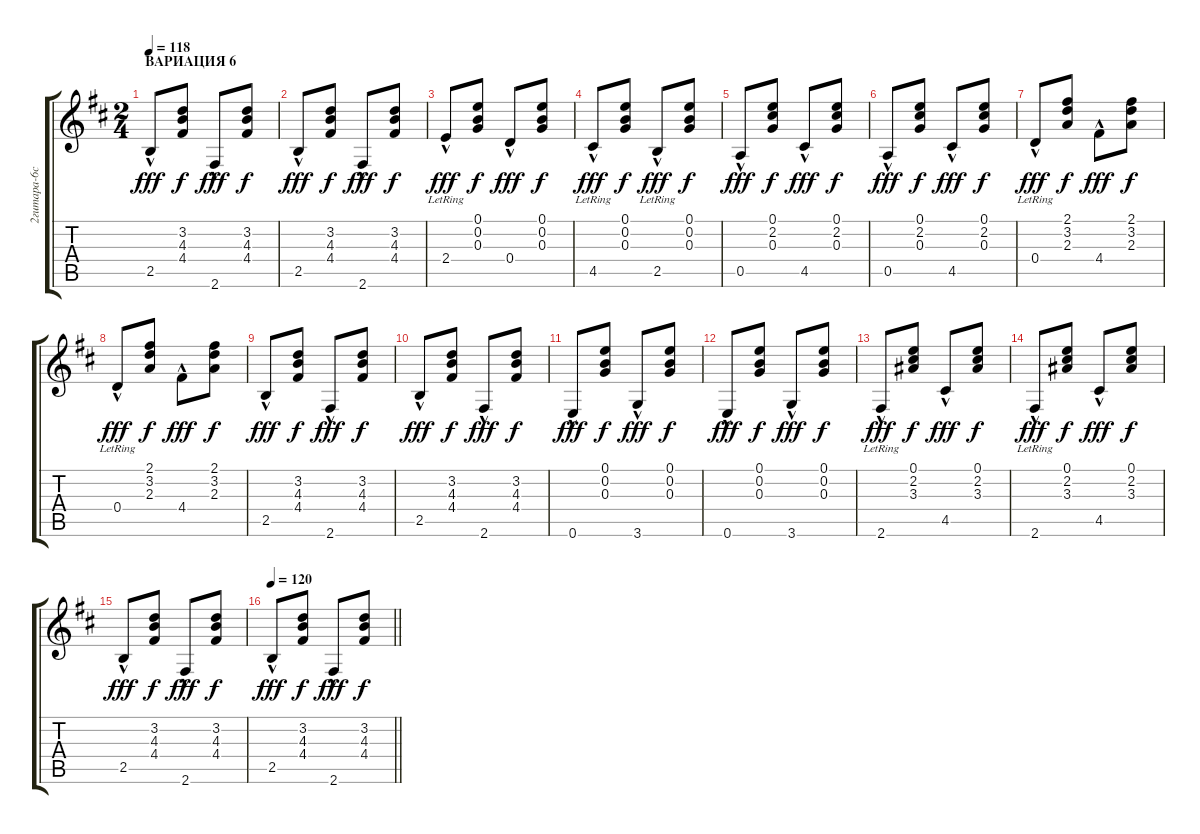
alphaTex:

\track ("2гитара-6стр" "2гитара-6с") {instrument acousticguitarnylon}
\staff {score tabs}
\tuning (E4 B3 G3 D3 A2 E2) {hide}
\ts (2 4)
\section ("" "ВАРИАЦИЯ 6")
\tempo 118
\clef g2
\ks bminor
2.5{hac}.8{dy fff} (3.2 4.3 4.4).8{dy f} 2.6{hac}.8{dy fff} (3.2 4.3 4.4).8{dy f} |
2.5{hac}.8{dy fff} (3.2 4.3 4.4).8{dy f} 2.6{hac}.8{dy fff} (3.2 4.3 4.4).8{dy f} |
2.4{hac lr}.8{dy fff} (0.1 0.2 0.3).8{dy f} 0.4{hac}.8{dy fff} (0.1 0.2 0.3).8{dy f} |
4.5{hac lr}.8{dy fff} (0.1 0.2 0.3).8{dy f} 2.5{hac lr}.8{dy fff} (0.1 0.2 0.3).8{dy f} |
0.5{hac}.8{dy fff} (0.1 2.2 0.3).8{dy f} 4.5{hac}.8{dy fff} (0.1 2.2 0.3).8{dy f} |
0.5{hac}.8{dy fff} (0.1 2.2 0.3).8{dy f} 4.5{hac}.8{dy fff} (0.1 2.2 0.3).8{dy f} |
0.4{hac lr}.8{dy fff} (2.1 3.2 2.3).8{dy f} 4.4{hac}.8{dy fff} (2.1 3.2 2.3).8{dy f} |
0.4{hac lr}.8{dy fff} (2.1 3.2 2.3).8{dy f} 4.4{hac}.8{dy fff} (2.1 3.2 2.3).8{dy f} |
2.5{hac}.8{dy fff} (3.2 4.3 4.4).8{dy f} 2.6{hac}.8{dy fff} (3.2 4.3 4.4).8{dy f} |
2.5{hac}.8{dy fff} (3.2 4.3 4.4).8{dy f} 2.6{hac}.8{dy fff} (3.2 4.3 4.4).8{dy f} |
0.6{hac}.8{dy fff} (0.1 0.2 0.3).8{dy f} 3.6{hac}.8{dy fff} (0.1 0.2 0.3).8{dy f} |
0.6{hac}.8{dy fff} (0.1 0.2 0.3).8{dy f} 3.6{hac}.8{dy fff} (0.1 0.2 0.3).8{dy f} |
2.6{hac lr}.8{dy fff} (0.1 2.2 3.3).8{dy f} 4.5{hac}.8{dy fff} (0.1 2.2 3.3).8{dy f} |
2.6{hac lr}.8{dy fff} (0.1 2.2 3.3).8{dy f} 4.5{hac}.8{dy fff} (0.1 2.2 3.3).8{dy f} |
2.5{hac}.8{dy fff} (3.2 4.3 4.4).8{dy f} 2.6{hac}.8{dy fff} (3.2 4.3 4.4).8{dy f} |
\tempo 120
\barLineRight lightlight
2.5{hac}.8{dy fff} (3.2 4.3 4.4).8{dy f} 2.6{hac}.8{dy fff} (3.2 4.3 4.4).8{dy f}
